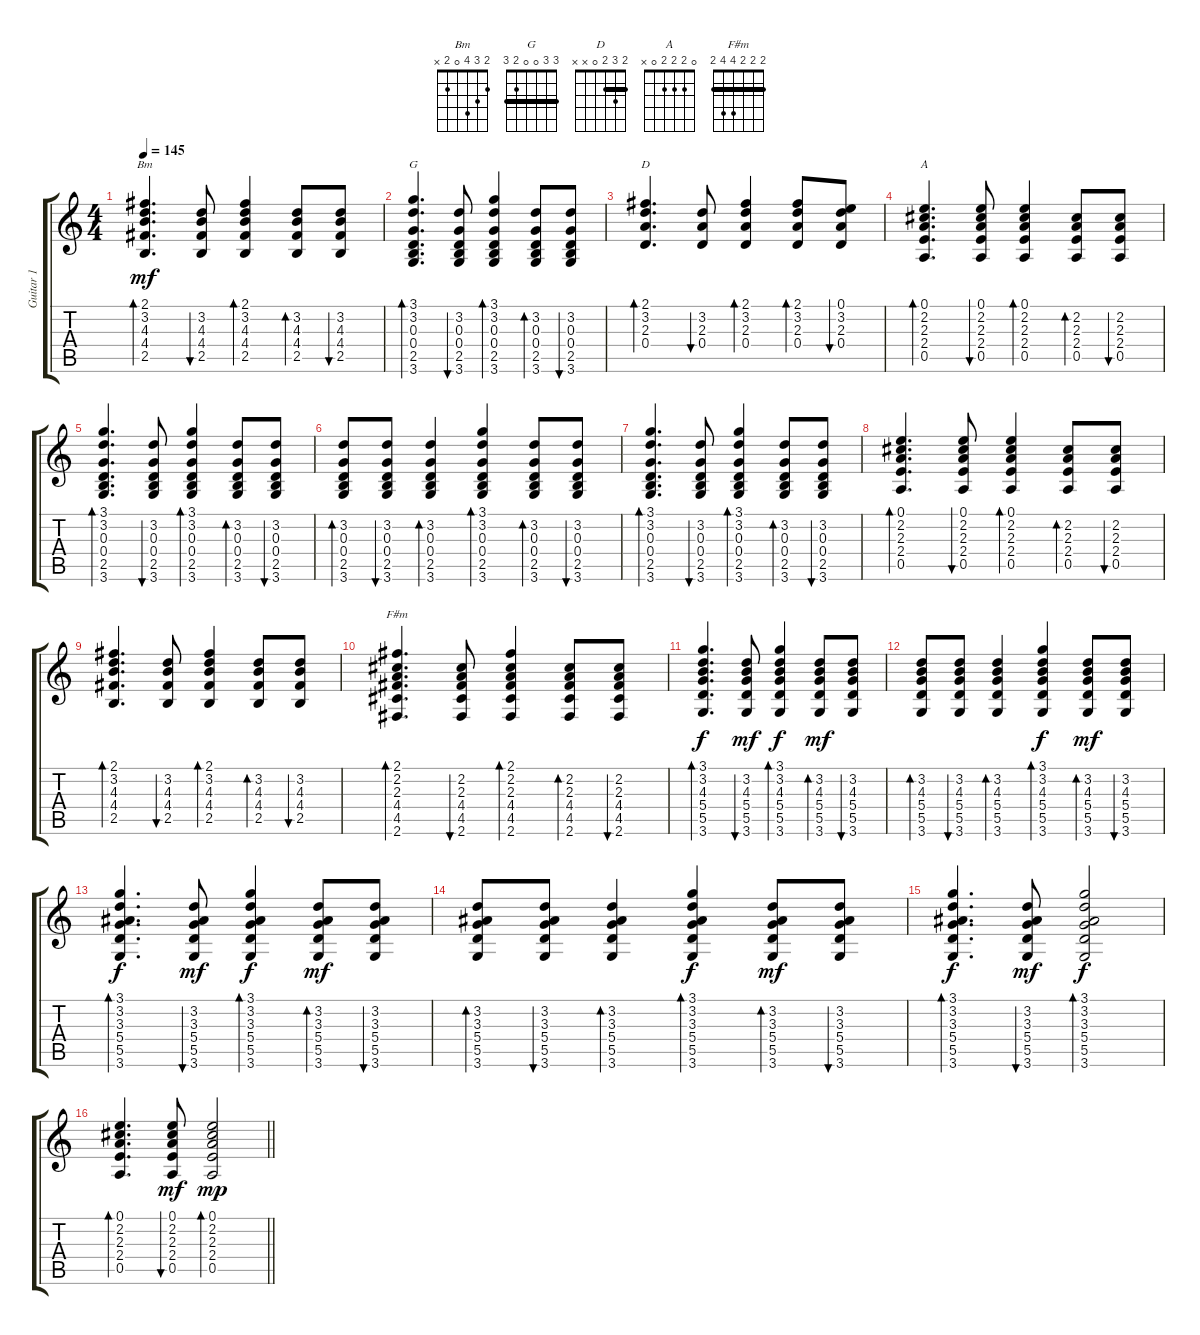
\track ("Guitar 1" "Guitar 1") {instrument acousticguitarsteel}
\staff {score tabs}
\tuning (E4 B3 G3 D3 A2 E2) {hide}
\chord ("Bm" 2 3 4 0 2 x)
\chord ("G" 3 3 0 0 2 3) {barre 3}
\chord ("D" 2 3 2 0 x x) {barre 2}
\chord ("A" 0 2 2 2 0 x)
\chord ("F#m" 2 2 2 4 4 2) {barre 2}
\ts (4 4)
\tempo 145
\clef g2
\ks c
(2.1 3.2 4.3 4.4 2.5).4{d bd 60 ch "Bm" dy mf} (3.2 4.3 4.4 2.5).8{bu 60} (2.1 3.2 4.3 4.4 2.5).4{bd 60} (3.2 4.3 4.4 2.5).8{bd 60} (3.2 4.3 4.4 2.5).8{bu 60} |
(3.1 3.2 0.3 0.4 2.5 3.6).4{d bd 60 ch "G"} (3.2 0.3 0.4 2.5 3.6).8{bu 60} (3.1 3.2 0.3 0.4 2.5 3.6).4{bd 60} (3.2 0.3 0.4 2.5 3.6).8{bd 60} (3.2 0.3 0.4 2.5 3.6).8{bu 60} |
(2.1 3.2 2.3 0.4).4{d bd 60 ch "D"} (3.2 2.3 0.4).8{bu 60} (2.1 3.2 2.3 0.4).4{bd 60} (2.1 3.2 2.3 0.4).8{bd 60} (0.1 3.2 2.3 0.4).8{bu 60} |
(0.1 2.2 2.3 2.4 0.5).4{d bd 60 ch "A"} (0.1 2.2 2.3 2.4 0.5).8{bu 60} (0.1 2.2 2.3 2.4 0.5).4{bd 60} (2.2 2.3 2.4 0.5).8{bd 60} (2.2 2.3 2.4 0.5).8{bu 60} |
(3.1 3.2 0.3 0.4 2.5 3.6).4{d bd 60} (3.2 0.3 0.4 2.5 3.6).8{bu 60} (3.1 3.2 0.3 0.4 2.5 3.6).4{bd 60} (3.2 0.3 0.4 2.5 3.6).8{bd 60} (3.2 0.3 0.4 2.5 3.6).8{bu 60} |
(3.2 0.3 0.4 2.5 3.6).8{bd 60} (3.2 0.3 0.4 2.5 3.6).8{bu 60} (3.2 0.3 0.4 2.5 3.6).4{bd 60} (3.1 3.2 0.3 0.4 2.5 3.6).4{bd 60} (3.2 0.3 0.4 2.5 3.6).8{bd 60} (3.2 0.3 0.4 2.5 3.6).8{bu 60} |
(3.1 3.2 0.3 0.4 2.5 3.6).4{d bd 60} (3.2 0.3 0.4 2.5 3.6).8{bu 60} (3.1 3.2 0.3 0.4 2.5 3.6).4{bd 60} (3.2 0.3 0.4 2.5 3.6).8{bd 60} (3.2 0.3 0.4 2.5 3.6).8{bu 60} |
(0.1 2.2 2.3 2.4 0.5).4{d bd 60} (0.1 2.2 2.3 2.4 0.5).8{bu 60} (0.1 2.2 2.3 2.4 0.5).4{bd 60} (2.2 2.3 2.4 0.5).8{bd 60} (2.2 2.3 2.4 0.5).8{bu 60} |
(2.1 3.2 4.3 4.4 2.5).4{d bd 60} (3.2 4.3 4.4 2.5).8{bu 60} (2.1 3.2 4.3 4.4 2.5).4{bd 60} (3.2 4.3 4.4 2.5).8{bd 60} (3.2 4.3 4.4 2.5).8{bu 60} |
(2.1 2.2 2.3 4.4 4.5 2.6).4{d bd 60 ch "F#m"} (2.2 2.3 4.4 4.5 2.6).8{bu 60} (2.1 2.2 2.3 4.4 4.5 2.6).4{bd 60} (2.2 2.3 4.4 4.5 2.6).8{bd 60} (2.2 2.3 4.4 4.5 2.6).8{bu 60} |
(3.1 3.2 4.3 5.4 5.5 3.6).4{d bd 60 dy f} (3.2 4.3 5.4 5.5 3.6).8{bu 60 dy mf} (3.1 3.2 4.3 5.4 5.5 3.6).4{bd 60 dy f} (3.2 4.3 5.4 5.5 3.6).8{bd 60 dy mf} (3.2 4.3 5.4 5.5 3.6).8{bu 60} |
(3.2 4.3 5.4 5.5 3.6).8{bd 60} (3.2 4.3 5.4 5.5 3.6).8{bu 60} (3.2 4.3 5.4 5.5 3.6).4{bd 60} (3.1 3.2 4.3 5.4 5.5 3.6).4{bd 60 dy f} (3.2 4.3 5.4 5.5 3.6).8{bd 60 dy mf} (3.2 4.3 5.4 5.5 3.6).8{bu 60} |
(3.1 3.2 3.3 5.4 5.5 3.6).4{d bd 60 dy f} (3.2 3.3 5.4 5.5 3.6).8{bu 60 dy mf} (3.1 3.2 3.3 5.4 5.5 3.6).4{bd 60 dy f} (3.2 3.3 5.4 5.5 3.6).8{bd 60 dy mf} (3.2 3.3 5.4 5.5 3.6).8{bu 60} |
(3.2 3.3 5.4 5.5 3.6).8{bd 60} (3.2 3.3 5.4 5.5 3.6).8{bu 60} (3.2 3.3 5.4 5.5 3.6).4{bd 60} (3.1 3.2 3.3 5.4 5.5 3.6).4{bd 60 dy f} (3.2 3.3 5.4 5.5 3.6).8{bd 60 dy mf} (3.2 3.3 5.4 5.5 3.6).8{bu 60} |
(3.1 3.2 3.3 5.4 5.5 3.6).4{d bd 60 dy f} (3.2 3.3 5.4 5.5 3.6).8{bu 60 dy mf} (3.1 3.2 3.3 5.4 5.5 3.6).2{bd 60 dy f} |
\barLineRight lightlight
(0.1 2.2 2.3 2.4 0.5).4{d bd 60} (0.1 2.2 2.3 2.4 0.5).8{bu 60 dy mf} (0.1 2.2 2.3 2.4 0.5).2{bd 60 dy mp}
